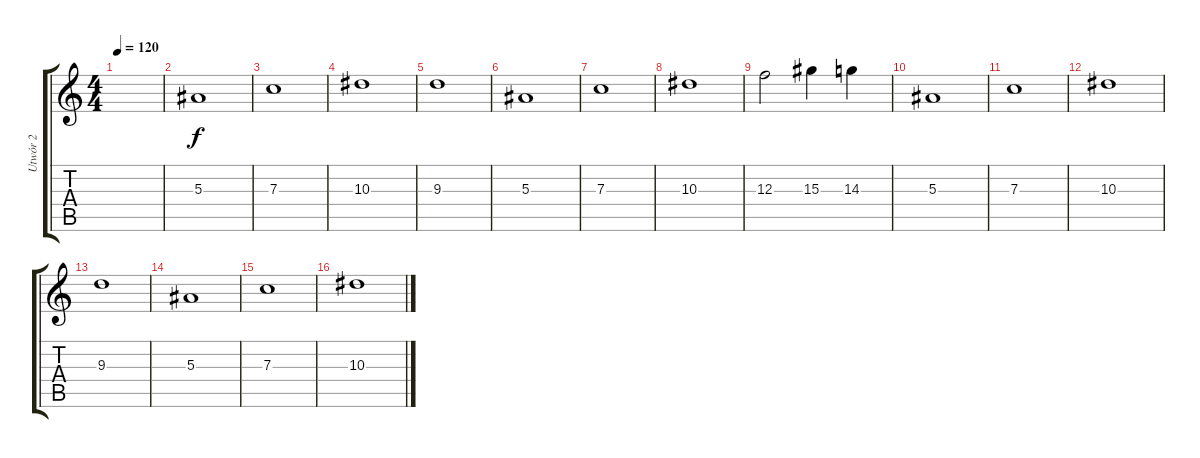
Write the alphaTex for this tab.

\track ("Utwór 2" "Utwór 2") {instrument distortionguitar}
\staff {score tabs}
\tuning (D4 A3 F3 C3 G2 D2) {hide}
\ts (4 4)
\tempo 120
\clef g2
\ks c
|
5.3.1 |
7.3.1 |
10.3.1 |
9.3.1 |
5.3.1 |
7.3.1 |
10.3.1 |
12.3.2 15.3.4 14.3.4 |
5.3.1 |
7.3.1 |
10.3.1 |
9.3.1 |
5.3.1 |
7.3.1 |
10.3.1
